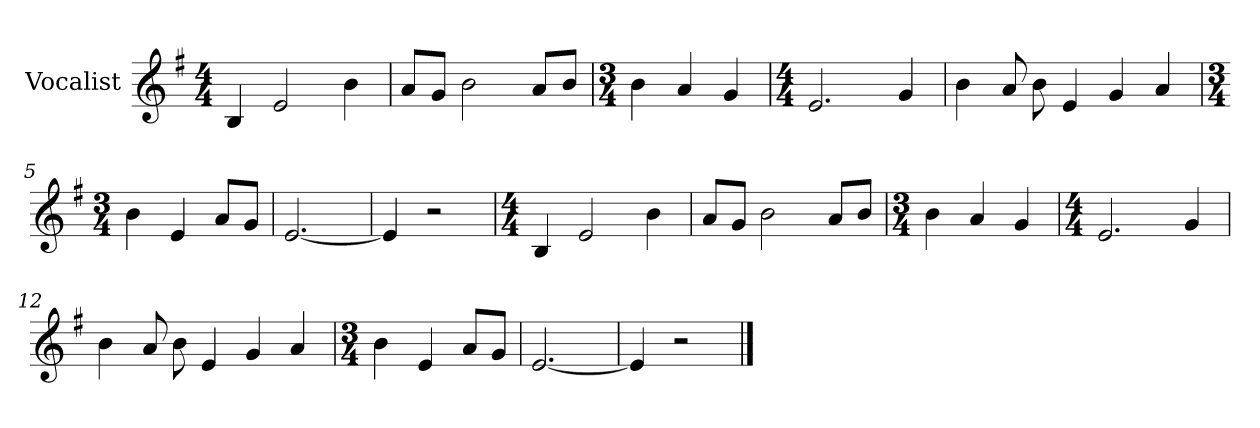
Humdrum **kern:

**kern
*part1
*staff1
*I"Vocalist
*k[f#]
*G:
*M4/4
=
4B
2e
4b
=1
8aL
8gJ
2b
8aL
8bJ
=2
*M3/4
4b
4a
4g
=3
*M4/4
2.e
4g
=4
4b
8a
8b
4e
4g
4a
=5
*M3/4
4b
4e
8aL
8gJ
=6
[2.e
=7
4e]
2r
=8
*M4/4
4B
2e
4b
=9
8aL
8gJ
2b
8aL
8bJ
=10
*M3/4
4b
4a
4g
=11
*M4/4
2.e
4g
=12
4b
8a
8b
4e
4g
4a
=13
*M3/4
4b
4e
8aL
8gJ
=14
[2.e
=15
4e]
2r
==
*-
